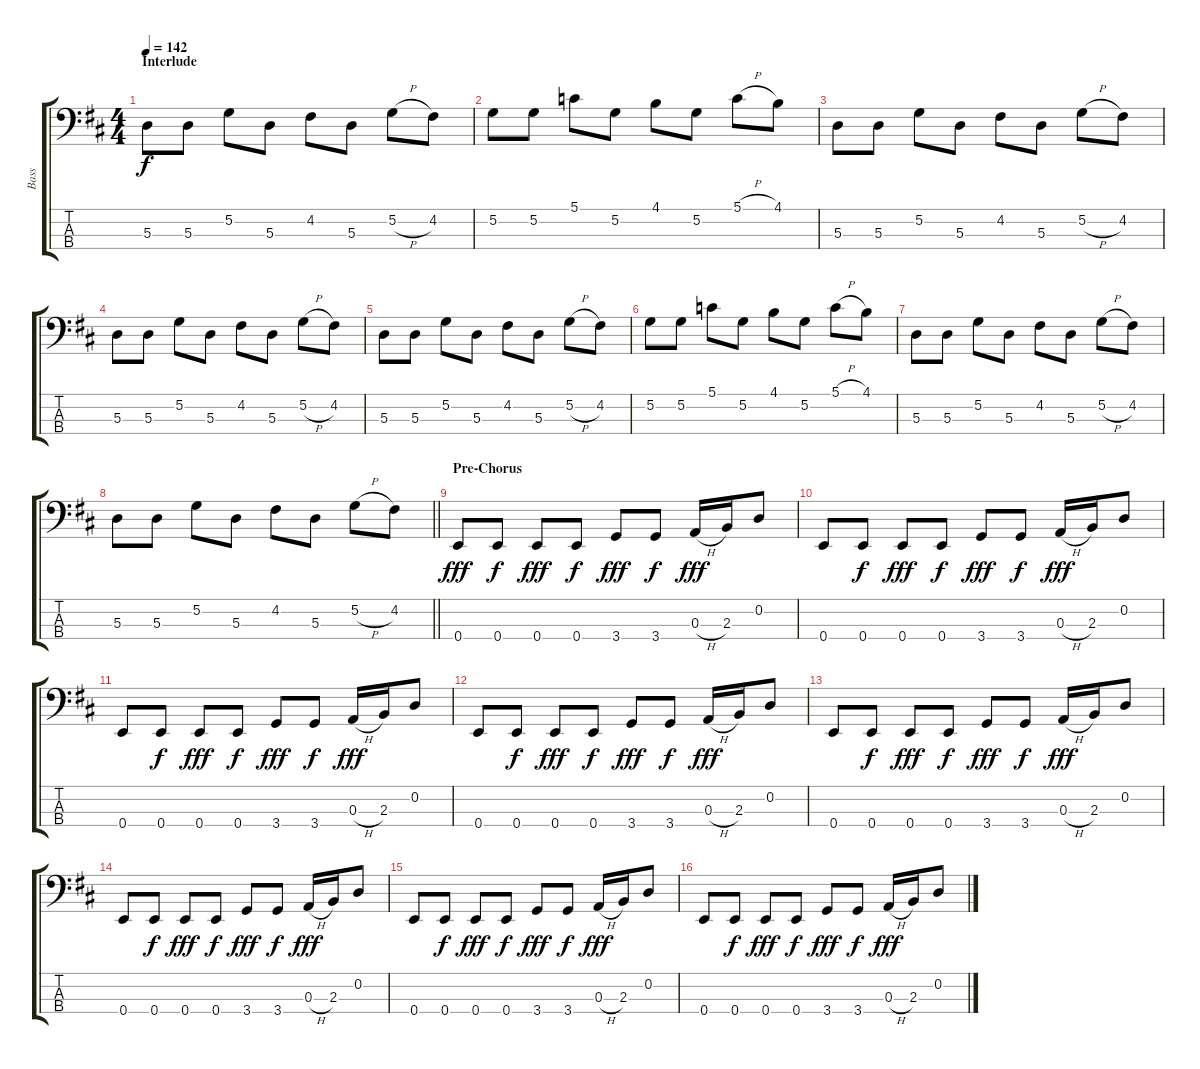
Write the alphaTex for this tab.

\track ("Bass" "Bass") {instrument electricbassfinger}
\staff {score tabs}
\tuning (G2 D2 A1 E1) {hide}
\ts (4 4)
\section ("" "Interlude")
\tempo 142
\clef f4
\ks d
5.3.8{dy f} 5.3.8 5.2.8 5.3.8 4.2.8 5.3.8 5.2{h}.8 4.2.8 |
5.2.8 5.2.8 5.1.8 5.2.8 4.1.8 5.2.8 5.1{h}.8 4.1.8 |
5.3.8 5.3.8 5.2.8 5.3.8 4.2.8 5.3.8 5.2{h}.8 4.2.8 |
5.3.8 5.3.8 5.2.8 5.3.8 4.2.8 5.3.8 5.2{h}.8 4.2.8 |
5.3.8 5.3.8 5.2.8 5.3.8 4.2.8 5.3.8 5.2{h}.8 4.2.8 |
5.2.8 5.2.8 5.1.8 5.2.8 4.1.8 5.2.8 5.1{h}.8 4.1.8 |
5.3.8 5.3.8 5.2.8 5.3.8 4.2.8 5.3.8 5.2{h}.8 4.2.8 |
\barLineRight lightlight
5.3.8 5.3.8 5.2.8 5.3.8 4.2.8 5.3.8 5.2{h}.8 4.2.8 |
\section ("" "Pre-Chorus")
0.4.8{dy fff} 0.4.8{dy f} 0.4.8{dy fff} 0.4.8{dy f} 3.4.8{dy fff} 3.4.8{dy f} 0.3{h}.16{dy fff} 2.3.16 0.2.8 |
0.4.8 0.4.8{dy f} 0.4.8{dy fff} 0.4.8{dy f} 3.4.8{dy fff} 3.4.8{dy f} 0.3{h}.16{dy fff} 2.3.16 0.2.8 |
0.4.8 0.4.8{dy f} 0.4.8{dy fff} 0.4.8{dy f} 3.4.8{dy fff} 3.4.8{dy f} 0.3{h}.16{dy fff} 2.3.16 0.2.8 |
0.4.8 0.4.8{dy f} 0.4.8{dy fff} 0.4.8{dy f} 3.4.8{dy fff} 3.4.8{dy f} 0.3{h}.16{dy fff} 2.3.16 0.2.8 |
0.4.8 0.4.8{dy f} 0.4.8{dy fff} 0.4.8{dy f} 3.4.8{dy fff} 3.4.8{dy f} 0.3{h}.16{dy fff} 2.3.16 0.2.8 |
0.4.8 0.4.8{dy f} 0.4.8{dy fff} 0.4.8{dy f} 3.4.8{dy fff} 3.4.8{dy f} 0.3{h}.16{dy fff} 2.3.16 0.2.8 |
0.4.8 0.4.8{dy f} 0.4.8{dy fff} 0.4.8{dy f} 3.4.8{dy fff} 3.4.8{dy f} 0.3{h}.16{dy fff} 2.3.16 0.2.8 |
0.4.8 0.4.8{dy f} 0.4.8{dy fff} 0.4.8{dy f} 3.4.8{dy fff} 3.4.8{dy f} 0.3{h}.16{dy fff} 2.3.16 0.2.8
